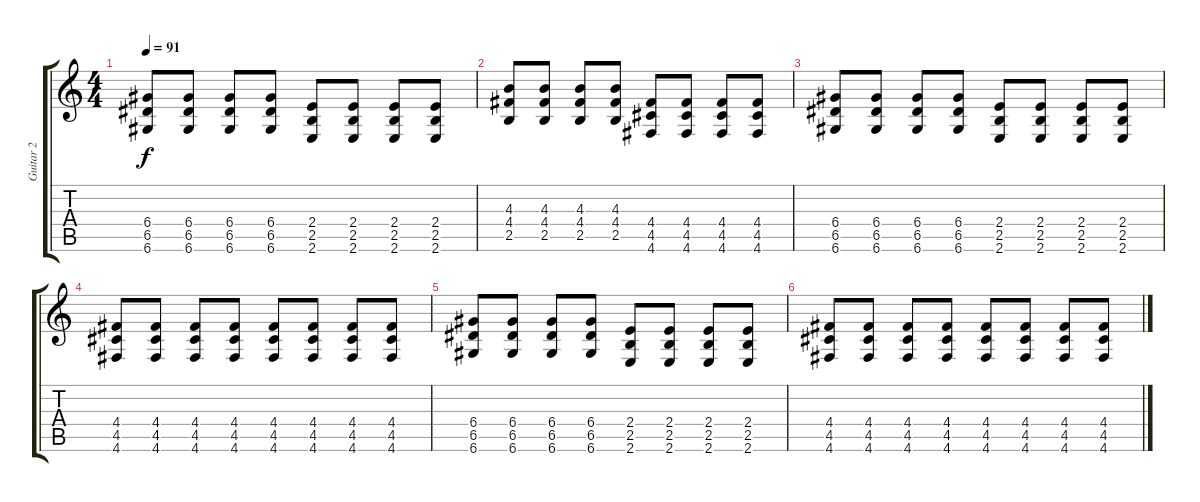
\track ("Guitar 2" "Guitar 2") {instrument overdrivenguitar}
\staff {score tabs}
\tuning (E4 B3 G3 D3 A2 D2) {hide}
\ts (4 4)
\tempo 91
\clef g2
\ks c
(6.4 6.5 6.6).8{dy f} (6.4 6.5 6.6).8 (6.4 6.5 6.6).8 (6.4 6.5 6.6).8 (2.4 2.5 2.6).8 (2.4 2.5 2.6).8 (2.4 2.5 2.6).8 (2.4 2.5 2.6).8 |
(4.3 4.4 2.5).8 (4.3 4.4 2.5).8 (4.3 4.4 2.5).8 (4.3 4.4 2.5).8 (4.4 4.5 4.6).8 (4.4 4.5 4.6).8 (4.4 4.5 4.6).8 (4.4 4.5 4.6).8 |
(6.4 6.5 6.6).8 (6.4 6.5 6.6).8 (6.4 6.5 6.6).8 (6.4 6.5 6.6).8 (2.4 2.5 2.6).8 (2.4 2.5 2.6).8 (2.4 2.5 2.6).8 (2.4 2.5 2.6).8 |
(4.4 4.5 4.6).8 (4.4 4.5 4.6).8 (4.4 4.5 4.6).8 (4.4 4.5 4.6).8 (4.4 4.5 4.6).8 (4.4 4.5 4.6).8 (4.4 4.5 4.6).8 (4.4 4.5 4.6).8 |
(6.4 6.5 6.6).8 (6.4 6.5 6.6).8 (6.4 6.5 6.6).8 (6.4 6.5 6.6).8 (2.4 2.5 2.6).8 (2.4 2.5 2.6).8 (2.4 2.5 2.6).8 (2.4 2.5 2.6).8 |
(4.4 4.5 4.6).8 (4.4 4.5 4.6).8 (4.4 4.5 4.6).8 (4.4 4.5 4.6).8 (4.4 4.5 4.6).8 (4.4 4.5 4.6).8 (4.4 4.5 4.6).8 (4.4 4.5 4.6).8
